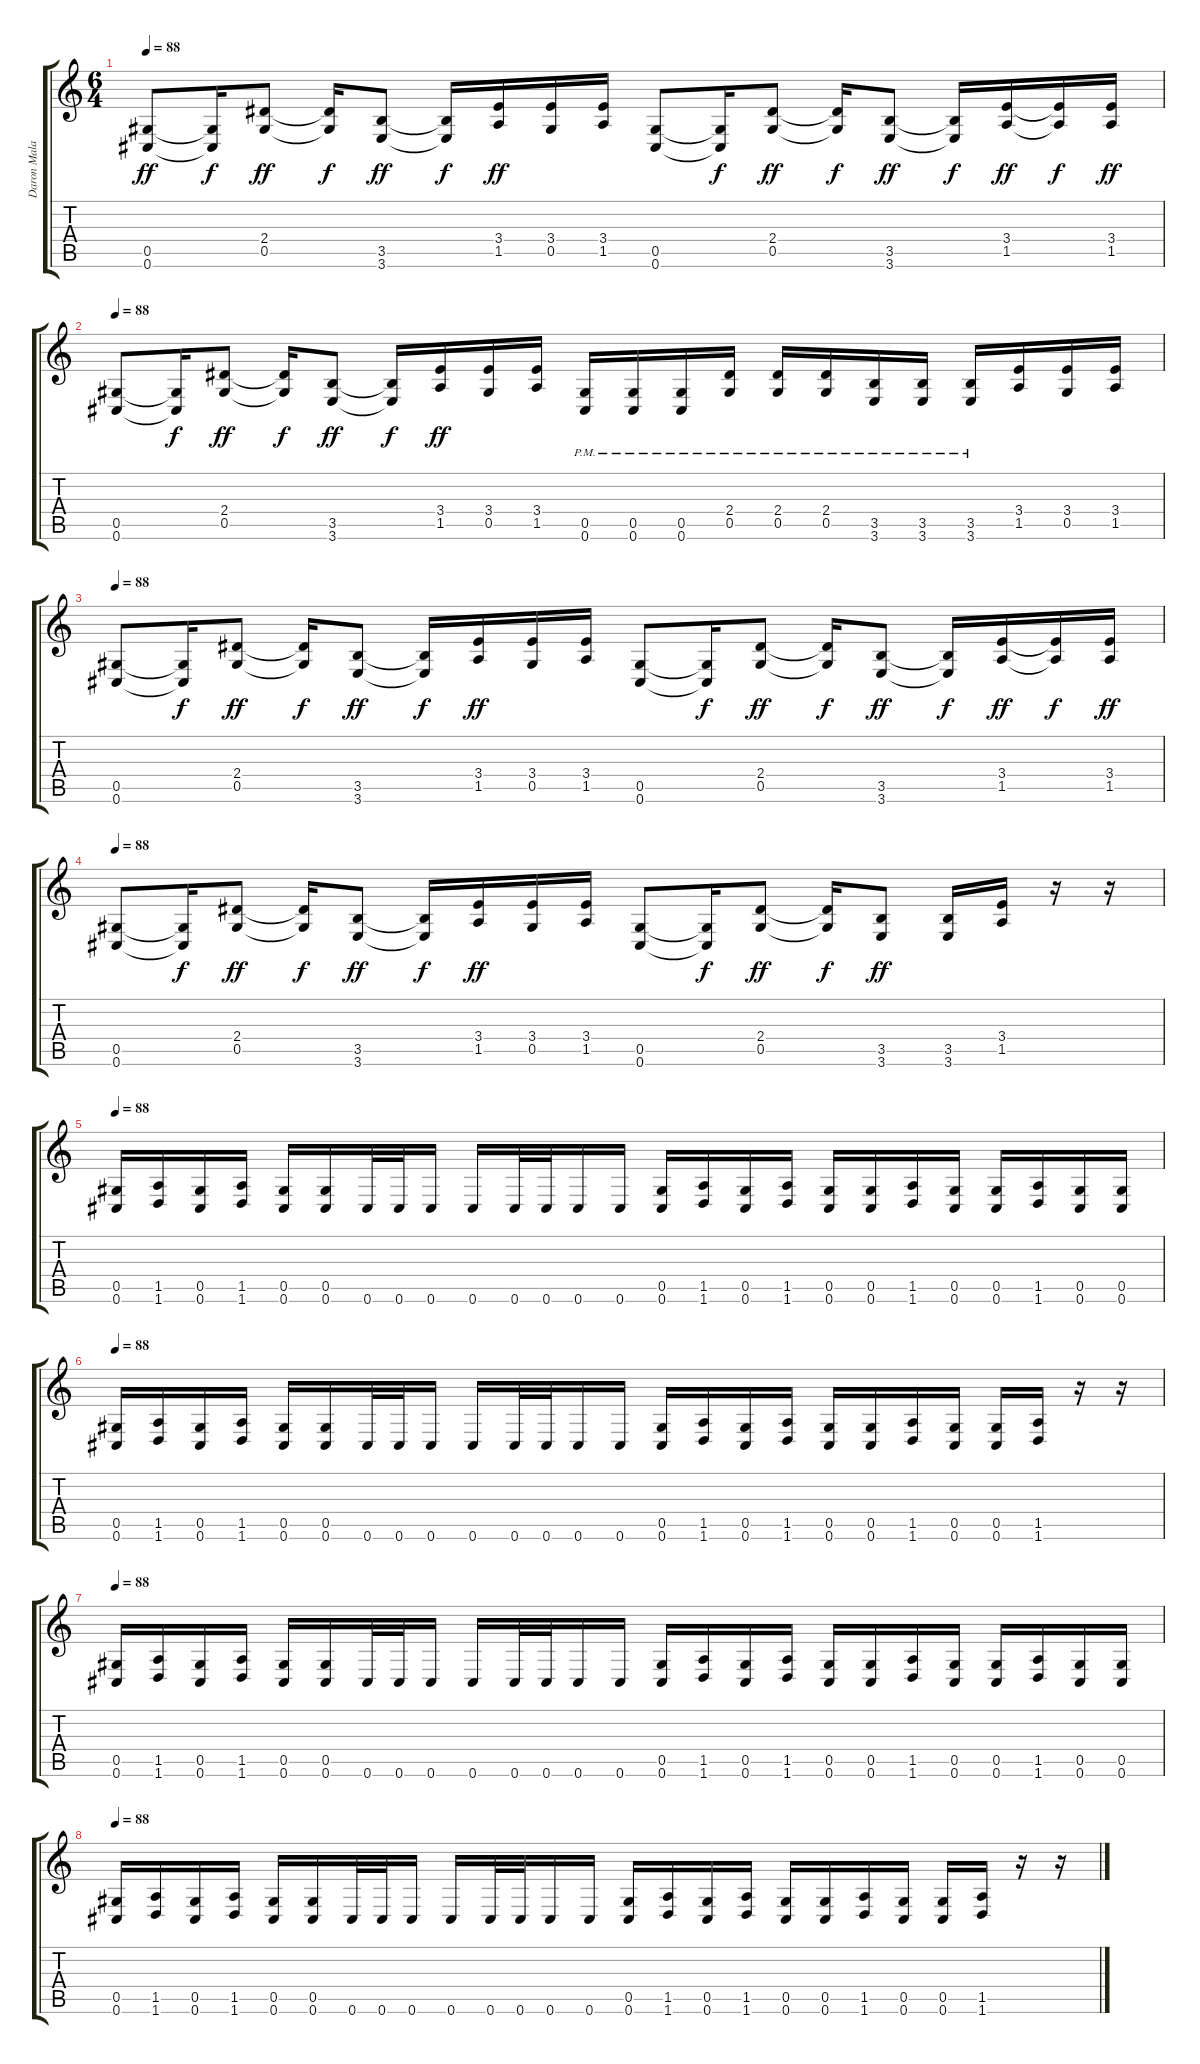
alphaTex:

\track ("Daron Malakian" "Daron Mala") {instrument distortionguitar}
\staff {score tabs}
\tuning (Eb4 Bb3 Gb3 Db3 Ab2 Db2) {hide}
\ts (6 4)
\tempo 88
\clef g2
\ks c
(0.5 0.6).8{dy ff instrument distortionguitar} (0.5{t} 0.6{t}).16{dy f} (2.4 0.5).8{dy ff} (2.4{t} 0.5{t}).16{dy f} (3.5 3.6).8{dy ff} (3.5{t} 3.6{t}).16{dy f} (3.4 1.5).16{dy ff} (3.4 0.5).16 (3.4 1.5).16 (0.5 0.6).8 (0.5{t} 0.6{t}).16{dy f} (2.4 0.5).8{dy ff} (2.4{t} 0.5{t}).16{dy f} (3.5 3.6).8{dy ff} (3.5{t} 3.6{t}).16{dy f} (3.4 1.5).16{dy ff} (3.4{t} 1.5{t}).16{dy f} (3.4 1.5).16{dy ff} |
\tempo 88
(0.5 0.6).8 (0.5{t} 0.6{t}).16{dy f} (2.4 0.5).8{dy ff} (2.4{t} 0.5{t}).16{dy f} (3.5 3.6).8{dy ff} (3.5{t} 3.6{t}).16{dy f} (3.4 1.5).16{dy ff} (3.4 0.5).16 (3.4 1.5).16 (0.5{pm} 0.6{pm}).16 (0.5{pm} 0.6{pm}).16 (0.5{pm} 0.6{pm}).16 (2.4{pm} 0.5{pm}).16 (2.4{pm} 0.5{pm}).16 (2.4{pm} 0.5{pm}).16 (3.5{pm} 3.6{pm}).16 (3.5{pm} 3.6{pm}).16 (3.5{pm} 3.6{pm}).16 (3.4 1.5).16 (3.4 0.5).16 (3.4 1.5).16 |
\tempo 88
(0.5 0.6).8 (0.5{t} 0.6{t}).16{dy f} (2.4 0.5).8{dy ff} (2.4{t} 0.5{t}).16{dy f} (3.5 3.6).8{dy ff} (3.5{t} 3.6{t}).16{dy f} (3.4 1.5).16{dy ff} (3.4 0.5).16 (3.4 1.5).16 (0.5 0.6).8 (0.5{t} 0.6{t}).16{dy f} (2.4 0.5).8{dy ff} (2.4{t} 0.5{t}).16{dy f} (3.5 3.6).8{dy ff} (3.5{t} 3.6{t}).16{dy f} (3.4 1.5).16{dy ff} (3.4{t} 1.5{t}).16{dy f} (3.4 1.5).16{dy ff} |
\tempo 88
(0.5 0.6).8 (0.5{t} 0.6{t}).16{dy f} (2.4 0.5).8{dy ff} (2.4{t} 0.5{t}).16{dy f} (3.5 3.6).8{dy ff} (3.5{t} 3.6{t}).16{dy f} (3.4 1.5).16{dy ff} (3.4 0.5).16 (3.4 1.5).16 (0.5 0.6).8 (0.5{t} 0.6{t}).16{dy f} (2.4 0.5).8{dy ff} (2.4{t} 0.5{t}).16{dy f} (3.5 3.6).8{dy ff} (3.5 3.6).16 (3.4 1.5).16 r.16 r.16 |
\tempo 88
(0.5 0.6).16 (1.5 1.6).16 (0.5 0.6).16 (1.5 1.6).16 (0.5 0.6).16 (0.5 0.6).16 0.6.32 0.6.32 0.6.16 0.6.16 0.6.32 0.6.32 0.6.16 0.6.16 (0.5 0.6).16 (1.5 1.6).16 (0.5 0.6).16 (1.5 1.6).16 (0.5 0.6).16 (0.5 0.6).16 (1.5 1.6).16 (0.5 0.6).16 (0.5 0.6).16 (1.5 1.6).16 (0.5 0.6).16 (0.5 0.6).16 |
\tempo 88
(0.5 0.6).16 (1.5 1.6).16 (0.5 0.6).16 (1.5 1.6).16 (0.5 0.6).16 (0.5 0.6).16 0.6.32 0.6.32 0.6.16 0.6.16 0.6.32 0.6.32 0.6.16 0.6.16 (0.5 0.6).16 (1.5 1.6).16 (0.5 0.6).16 (1.5 1.6).16 (0.5 0.6).16 (0.5 0.6).16 (1.5 1.6).16 (0.5 0.6).16 (0.5 0.6).16 (1.5 1.6).16 r.16 r.16 |
\tempo 88
(0.5 0.6).16 (1.5 1.6).16 (0.5 0.6).16 (1.5 1.6).16 (0.5 0.6).16 (0.5 0.6).16 0.6.32 0.6.32 0.6.16 0.6.16 0.6.32 0.6.32 0.6.16 0.6.16 (0.5 0.6).16 (1.5 1.6).16 (0.5 0.6).16 (1.5 1.6).16 (0.5 0.6).16 (0.5 0.6).16 (1.5 1.6).16 (0.5 0.6).16 (0.5 0.6).16 (1.5 1.6).16 (0.5 0.6).16 (0.5 0.6).16 |
\tempo 88
(0.5 0.6).16 (1.5 1.6).16 (0.5 0.6).16 (1.5 1.6).16 (0.5 0.6).16 (0.5 0.6).16 0.6.32 0.6.32 0.6.16 0.6.16 0.6.32 0.6.32 0.6.16 0.6.16 (0.5 0.6).16 (1.5 1.6).16 (0.5 0.6).16 (1.5 1.6).16 (0.5 0.6).16 (0.5 0.6).16 (1.5 1.6).16 (0.5 0.6).16 (0.5 0.6).16 (1.5 1.6).16 r.16 r.16
